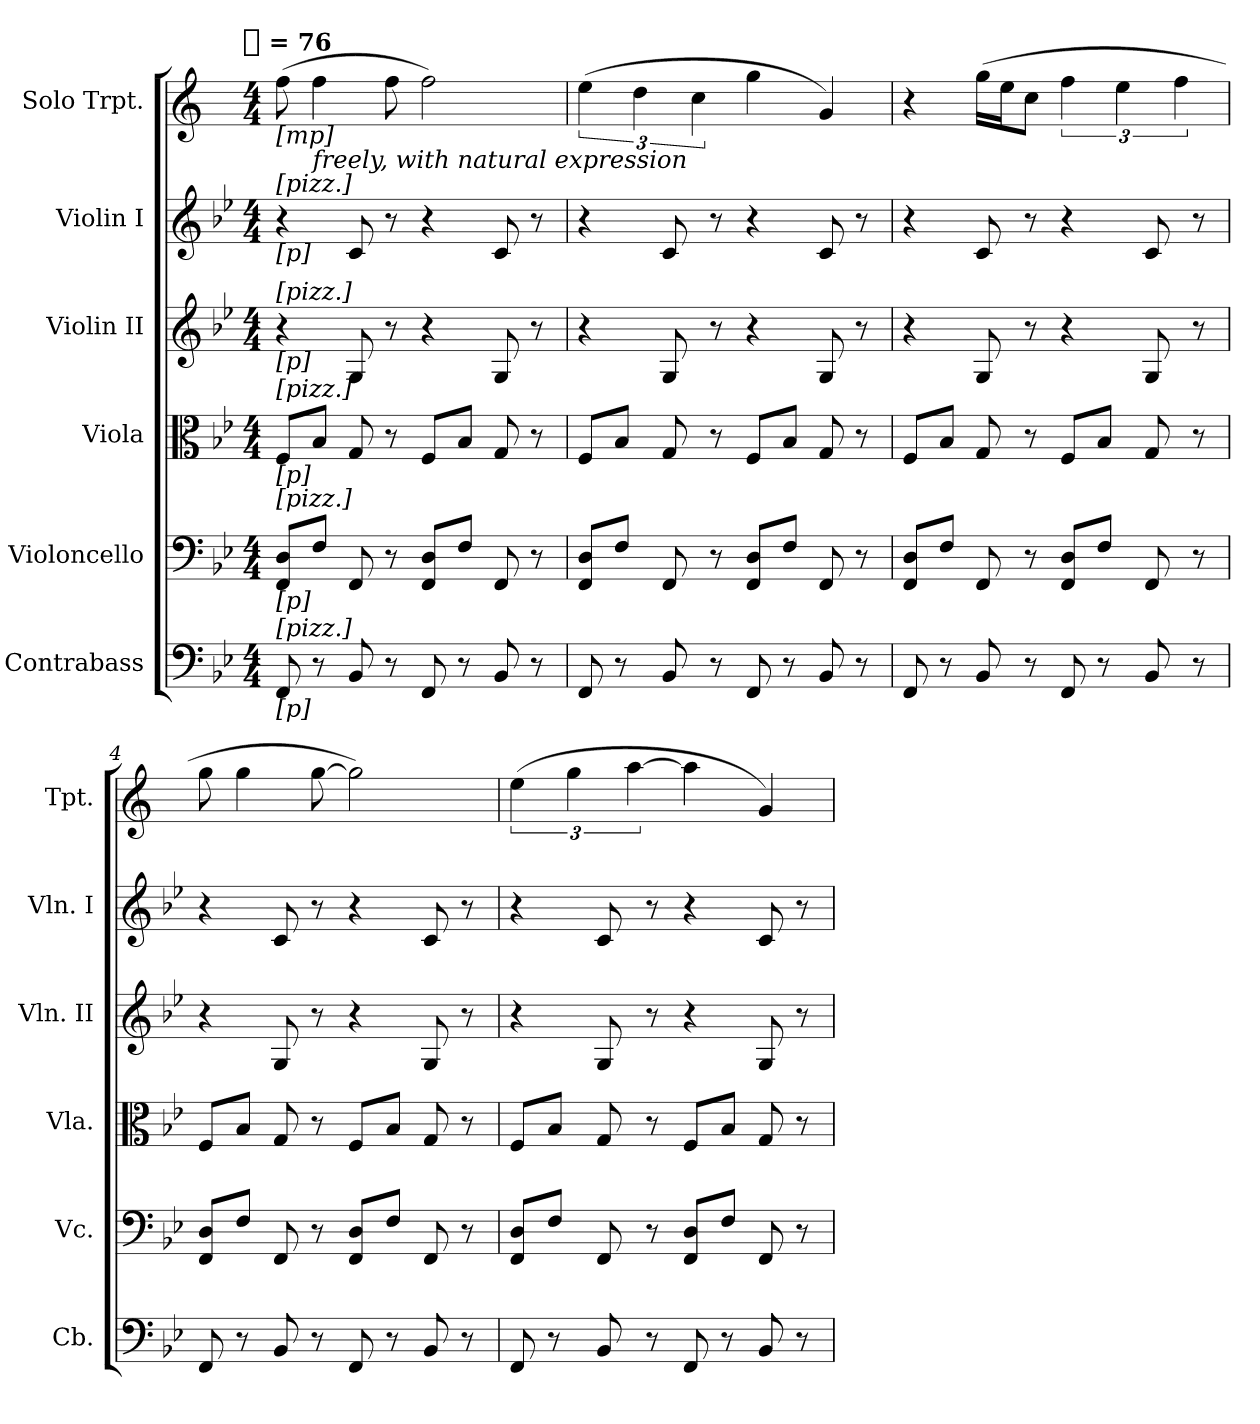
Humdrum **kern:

**kern	**kern	**kern	**kern	**kern	**kern
*part6	*part5	*part4	*part3	*part2	*part1
*staff6	*staff5	*staff4	*staff3	*staff2	*staff1
*I"Contrabass	*I"Violoncello	*I"Viola	*I"Violin II	*I"Violin I	*I"Solo Trpt.
*I'Cb.	*I'Vc.	*I'Vla.	*I'Vln. II	*I'Vln. I	*I'Tpt.
*clefF4	*clefF4	*clefC3	*clefG2	*clefG2	*clefG2
*	*	*	*	*	*ITrd1c2
*k[b-e-]	*k[b-e-]	*k[b-e-]	*k[b-e-]	*k[b-e-]	*k[b-e-]
*B-:	*B-:	*B-:	*B-:	*B-:	*B-:
!!LO:TX:omd:t=[quarter] = 76
*M4/4	*M4/4	*M4/4	*M4/4	*M4/4	*M4/4
*MM76	*MM76	*MM76	*MM76	*MM76	*MM76
=1	=1	=1	=1	=1	=1
!	!	!	!	!	!LO:TX:b:t=[mp]
!	!	!	!	!LO:TX:a:t=[pizz.]	!
!	!	!	!	!LO:TX:b:t=[p]	!
!	!	!	!LO:TX:a:t=[pizz.]	!	!
!	!	!	!LO:TX:b:t=[p]	!	!
!	!	!LO:TX:a:t=[pizz.]	!	!	!
!	!	!LO:TX:b:t=[p]	!	!	!
!	!LO:TX:a:t=[pizz.]	!	!	!	!
!	!LO:TX:b:t=[p]	!	!	!	!
!LO:TX:a:t=[pizz.]	!	!	!	!	!
!LO:TX:b:t=[p]	!	!	!	!	!
8FF	8FF 8DL	8FL	4r	4r	(8ee-
!	!	!	!	!	!LO:TX:b:i:t=freely, with natural expression
8r	8FJ	8B-J	.	.	4ee-
8BB-	8FF	8G	8G	8c	.
8r	8r	8r	8r	8r	8ee-
8FF	8FF 8DL	8FL	4r	4r	2ee-)
8r	8FJ	8B-J	.	.	.
8BB-	8FF	8G	8G	8c	.
8r	8r	8r	8r	8r	.
=2	=2	=2	=2	=2	=2
8FF	8FF 8DL	8FL	4r	4r	(6dd
8r	8FJ	8B-J	.	.	.
.	.	.	.	.	6cc
8BB-	8FF	8G	8G	8c	.
.	.	.	.	.	6b-
8r	8r	8r	8r	8r	.
8FF	8FF 8DL	8FL	4r	4r	4ff
8r	8FJ	8B-J	.	.	.
8BB-	8FF	8G	8G	8c	4f)
8r	8r	8r	8r	8r	.
=3	=3	=3	=3	=3	=3
8FF	8FF 8DL	8FL	4r	4r	4r
8r	8FJ	8B-J	.	.	.
8BB-	8FF	8G	8G	8c	(16ffLL
.	.	.	.	.	16ddJ
8r	8r	8r	8r	8r	8b-J
8FF	8FF 8DL	8FL	4r	4r	6ee-
8r	8FJ	8B-J	.	.	.
.	.	.	.	.	6dd
8BB-	8FF	8G	8G	8c	.
.	.	.	.	.	6ee-
8r	8r	8r	8r	8r	.
=4	=4	=4	=4	=4	=4
8FF	8FF 8DL	8FL	4r	4r	8ff
8r	8FJ	8B-J	.	.	4ff
8BB-	8FF	8G	8G	8c	.
8r	8r	8r	8r	8r	[8ff
8FF	8FF 8DL	8FL	4r	4r	2ff])
8r	8FJ	8B-J	.	.	.
8BB-	8FF	8G	8G	8c	.
8r	8r	8r	8r	8r	.
=5	=5	=5	=5	=5	=5
8FF	8FF 8DL	8FL	4r	4r	(6dd
8r	8FJ	8B-J	.	.	.
.	.	.	.	.	6ff
8BB-	8FF	8G	8G	8c	.
.	.	.	.	.	[6gg
8r	8r	8r	8r	8r	.
8FF	8FF 8DL	8FL	4r	4r	4gg]
8r	8FJ	8B-J	.	.	.
8BB-	8FF	8G	8G	8c	4f)
8r	8r	8r	8r	8r	.
=	=	=	=	=	=
*-	*-	*-	*-	*-	*-
